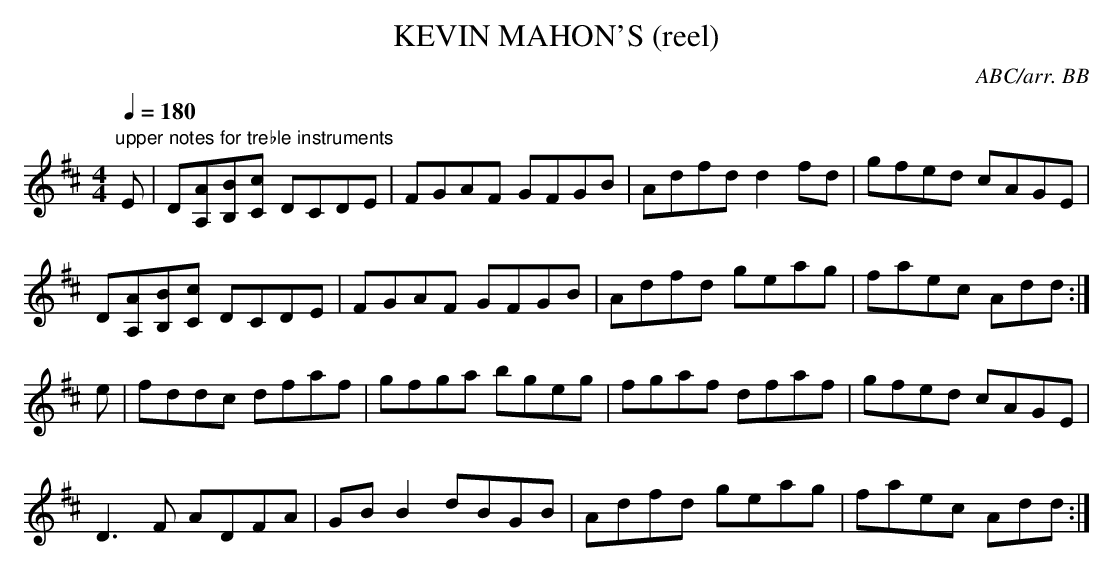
X:1
T:KEVIN MAHON'S (reel)
C:ABC/arr. BB
Q:1/4=180
L:1/8
M:4/4
K:D
"upper notes for treble instruments"
E|D[A,A][B,B][Cc] DCDE|FGAF GFGB|Adfd d2fd|gfed cAGE|
D[A,A][B,B][Cc] DCDE|FGAF GFGB|Adfd geag|faec Add:|
e|fddc dfaf|gfga bgeg|fgaf dfaf|gfed cAGE|
D3F ADFA|GB B2 dBGB|Adfd geag|faec Add:|
